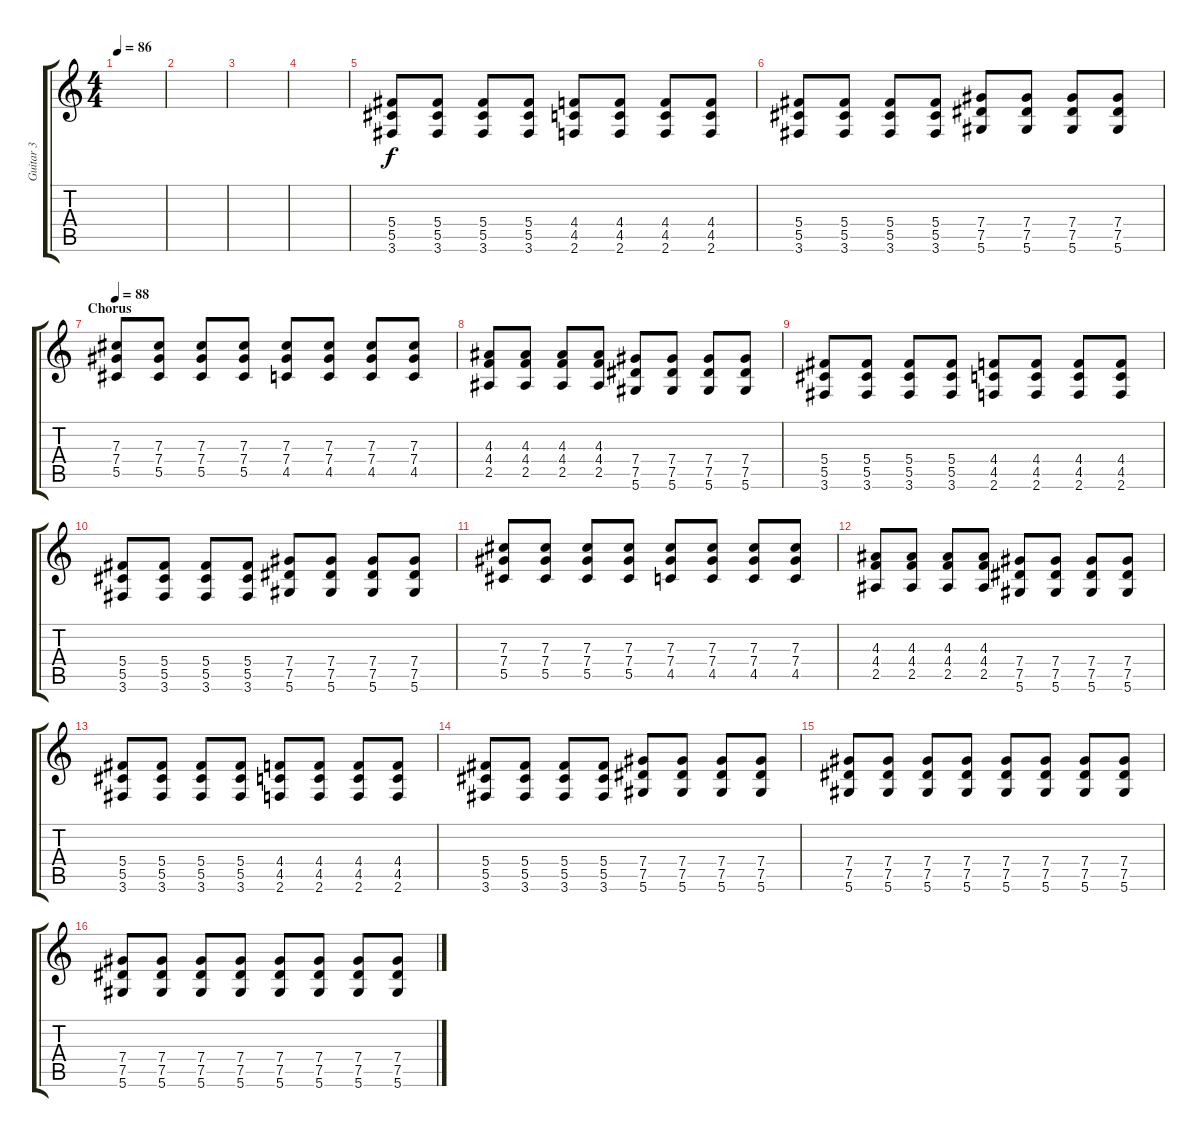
\track ("Guitar 3" "Guitar 3") {instrument distortionguitar}
\staff {score tabs}
\tuning (Eb4 Bb3 Gb3 Db3 Ab2 Eb2) {hide}
\ts (4 4)
\tempo 86
\clef g2
\ks c
|
|
|
|
(5.4 5.5 3.6).8{volume 8} (5.4 5.5 3.6).8 (5.4 5.5 3.6).8 (5.4 5.5 3.6).8 (4.4 4.5 2.6).8{volume 10} (4.4 4.5 2.6).8 (4.4 4.5 2.6).8 (4.4 4.5 2.6).8 |
(5.4 5.5 3.6).8{volume 12} (5.4 5.5 3.6).8 (5.4 5.5 3.6).8 (5.4 5.5 3.6).8 (7.4 7.5 5.6).8 (7.4 7.5 5.6).8 (7.4 7.5 5.6).8 (7.4 7.5 5.6).8 |
\section ("" "Chorus")
\tempo 88
(7.3 7.4 5.5).8{volume 10} (7.3 7.4 5.5).8 (7.3 7.4 5.5).8 (7.3 7.4 5.5).8 (7.3 7.4 4.5).8 (7.3 7.4 4.5).8 (7.3 7.4 4.5).8 (7.3 7.4 4.5).8 |
(4.3 4.4 2.5).8 (4.3 4.4 2.5).8 (4.3 4.4 2.5).8 (4.3 4.4 2.5).8 (7.4 7.5 5.6).8 (7.4 7.5 5.6).8 (7.4 7.5 5.6).8 (7.4 7.5 5.6).8 |
(5.4 5.5 3.6).8 (5.4 5.5 3.6).8 (5.4 5.5 3.6).8 (5.4 5.5 3.6).8 (4.4 4.5 2.6).8 (4.4 4.5 2.6).8 (4.4 4.5 2.6).8 (4.4 4.5 2.6).8 |
(5.4 5.5 3.6).8 (5.4 5.5 3.6).8 (5.4 5.5 3.6).8 (5.4 5.5 3.6).8 (7.4 7.5 5.6).8 (7.4 7.5 5.6).8 (7.4 7.5 5.6).8 (7.4 7.5 5.6).8 |
(7.3 7.4 5.5).8{volume 10} (7.3 7.4 5.5).8 (7.3 7.4 5.5).8 (7.3 7.4 5.5).8 (7.3 7.4 4.5).8 (7.3 7.4 4.5).8 (7.3 7.4 4.5).8 (7.3 7.4 4.5).8 |
(4.3 4.4 2.5).8 (4.3 4.4 2.5).8 (4.3 4.4 2.5).8 (4.3 4.4 2.5).8 (7.4 7.5 5.6).8 (7.4 7.5 5.6).8 (7.4 7.5 5.6).8 (7.4 7.5 5.6).8 |
(5.4 5.5 3.6).8 (5.4 5.5 3.6).8 (5.4 5.5 3.6).8 (5.4 5.5 3.6).8 (4.4 4.5 2.6).8 (4.4 4.5 2.6).8 (4.4 4.5 2.6).8 (4.4 4.5 2.6).8 |
(5.4 5.5 3.6).8 (5.4 5.5 3.6).8 (5.4 5.5 3.6).8 (5.4 5.5 3.6).8 (7.4 7.5 5.6).8 (7.4 7.5 5.6).8 (7.4 7.5 5.6).8 (7.4 7.5 5.6).8 |
(7.4 7.5 5.6).8 (7.4 7.5 5.6).8 (7.4 7.5 5.6).8 (7.4 7.5 5.6).8 (7.4 7.5 5.6).8 (7.4 7.5 5.6).8 (7.4 7.5 5.6).8 (7.4 7.5 5.6).8 |
(7.4 7.5 5.6).8 (7.4 7.5 5.6).8 (7.4 7.5 5.6).8 (7.4 7.5 5.6).8 (7.4 7.5 5.6).8 (7.4 7.5 5.6).8 (7.4 7.5 5.6).8 (7.4 7.5 5.6).8
